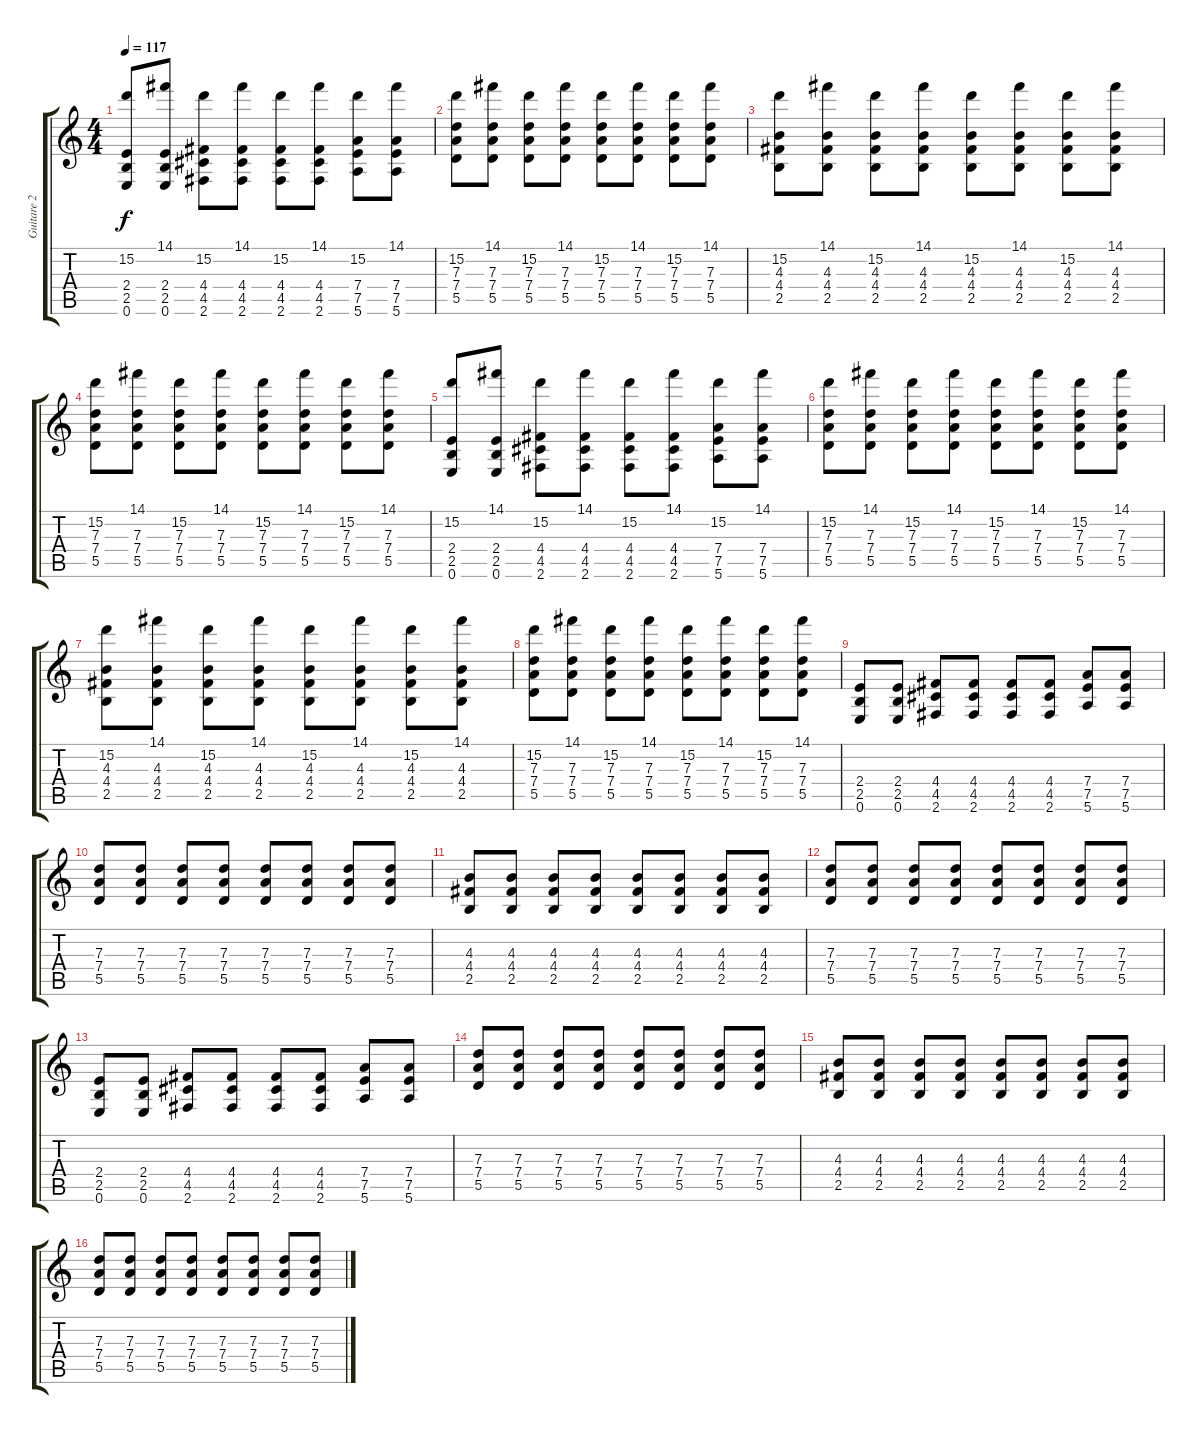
\track ("Guitare 2 (Violoncelle)" "Guitare 2 ") {instrument electricguitarclean}
\staff {score tabs}
\tuning (E4 B3 G3 D3 A2 E2) {hide}
\ts (4 4)
\tempo 117
\clef g2
\ks c
(15.2 2.4 2.5 0.6).8{dy f volume 11 instrument electricguitarmuted} (14.1 2.4 2.5 0.6).8 (15.2 4.4 4.5 2.6).8 (14.1 4.4 4.5 2.6).8 (15.2 4.4 4.5 2.6).8 (14.1 4.4 4.5 2.6).8 (15.2 7.4 7.5 5.6).8 (14.1 7.4 7.5 5.6).8 |
(15.2 7.3 7.4 5.5).8 (14.1 7.3 7.4 5.5).8 (15.2 7.3 7.4 5.5).8 (14.1 7.3 7.4 5.5).8 (15.2 7.3 7.4 5.5).8 (14.1 7.3 7.4 5.5).8 (15.2 7.3 7.4 5.5).8 (14.1 7.3 7.4 5.5).8 |
(15.2 4.3 4.4 2.5).8 (14.1 4.3 4.4 2.5).8 (15.2 4.3 4.4 2.5).8 (14.1 4.3 4.4 2.5).8 (15.2 4.3 4.4 2.5).8 (14.1 4.3 4.4 2.5).8 (15.2 4.3 4.4 2.5).8 (14.1 4.3 4.4 2.5).8 |
(15.2 7.3 7.4 5.5).8 (14.1 7.3 7.4 5.5).8 (15.2 7.3 7.4 5.5).8 (14.1 7.3 7.4 5.5).8 (15.2 7.3 7.4 5.5).8 (14.1 7.3 7.4 5.5).8 (15.2 7.3 7.4 5.5).8 (14.1 7.3 7.4 5.5).8 |
(15.2 2.4 2.5 0.6).8{instrument electricguitarmuted} (14.1 2.4 2.5 0.6).8 (15.2 4.4 4.5 2.6).8 (14.1 4.4 4.5 2.6).8 (15.2 4.4 4.5 2.6).8 (14.1 4.4 4.5 2.6).8 (15.2 7.4 7.5 5.6).8 (14.1 7.4 7.5 5.6).8 |
(15.2 7.3 7.4 5.5).8 (14.1 7.3 7.4 5.5).8 (15.2 7.3 7.4 5.5).8 (14.1 7.3 7.4 5.5).8 (15.2 7.3 7.4 5.5).8 (14.1 7.3 7.4 5.5).8 (15.2 7.3 7.4 5.5).8 (14.1 7.3 7.4 5.5).8 |
(15.2 4.3 4.4 2.5).8 (14.1 4.3 4.4 2.5).8 (15.2 4.3 4.4 2.5).8 (14.1 4.3 4.4 2.5).8 (15.2 4.3 4.4 2.5).8 (14.1 4.3 4.4 2.5).8 (15.2 4.3 4.4 2.5).8 (14.1 4.3 4.4 2.5).8 |
(15.2 7.3 7.4 5.5).8 (14.1 7.3 7.4 5.5).8 (15.2 7.3 7.4 5.5).8 (14.1 7.3 7.4 5.5).8 (15.2 7.3 7.4 5.5).8 (14.1 7.3 7.4 5.5).8 (15.2 7.3 7.4 5.5).8 (14.1 7.3 7.4 5.5).8 |
(2.4 2.5 0.6).8{instrument electricguitarmuted} (2.4 2.5 0.6).8 (4.4 4.5 2.6).8 (4.4 4.5 2.6).8 (4.4 4.5 2.6).8 (4.4 4.5 2.6).8 (7.4 7.5 5.6).8 (7.4 7.5 5.6).8 |
(7.3 7.4 5.5).8 (7.3 7.4 5.5).8 (7.3 7.4 5.5).8 (7.3 7.4 5.5).8 (7.3 7.4 5.5).8 (7.3 7.4 5.5).8 (7.3 7.4 5.5).8 (7.3 7.4 5.5).8 |
(4.3 4.4 2.5).8 (4.3 4.4 2.5).8 (4.3 4.4 2.5).8 (4.3 4.4 2.5).8 (4.3 4.4 2.5).8 (4.3 4.4 2.5).8 (4.3 4.4 2.5).8 (4.3 4.4 2.5).8 |
(7.3 7.4 5.5).8 (7.3 7.4 5.5).8 (7.3 7.4 5.5).8 (7.3 7.4 5.5).8 (7.3 7.4 5.5).8 (7.3 7.4 5.5).8 (7.3 7.4 5.5).8 (7.3 7.4 5.5).8 |
(2.4 2.5 0.6).8{instrument electricguitarmuted} (2.4 2.5 0.6).8 (4.4 4.5 2.6).8 (4.4 4.5 2.6).8 (4.4 4.5 2.6).8 (4.4 4.5 2.6).8 (7.4 7.5 5.6).8 (7.4 7.5 5.6).8 |
(7.3 7.4 5.5).8 (7.3 7.4 5.5).8 (7.3 7.4 5.5).8 (7.3 7.4 5.5).8 (7.3 7.4 5.5).8 (7.3 7.4 5.5).8 (7.3 7.4 5.5).8 (7.3 7.4 5.5).8 |
(4.3 4.4 2.5).8 (4.3 4.4 2.5).8 (4.3 4.4 2.5).8 (4.3 4.4 2.5).8 (4.3 4.4 2.5).8 (4.3 4.4 2.5).8 (4.3 4.4 2.5).8 (4.3 4.4 2.5).8 |
(7.3 7.4 5.5).8 (7.3 7.4 5.5).8 (7.3 7.4 5.5).8 (7.3 7.4 5.5).8 (7.3 7.4 5.5).8 (7.3 7.4 5.5).8 (7.3 7.4 5.5).8 (7.3 7.4 5.5).8
